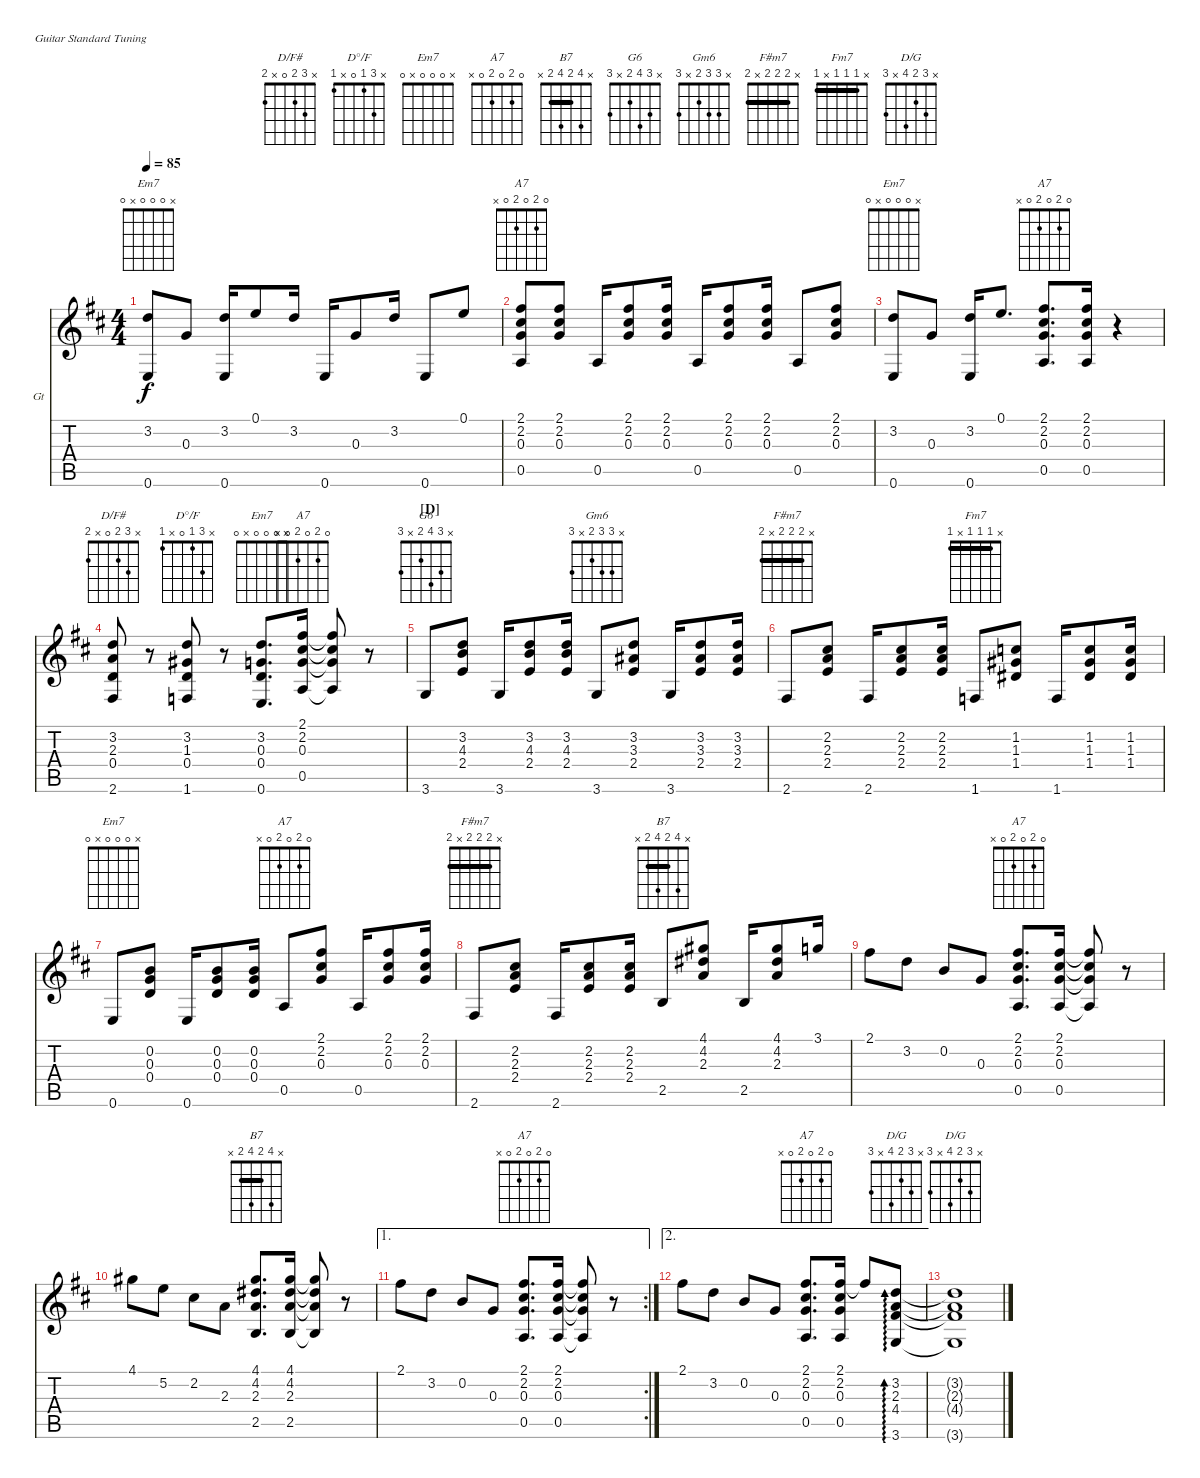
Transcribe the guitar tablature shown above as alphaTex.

\bracketExtendMode nobrackets
\firstSystemTrackNameOrientation horizontal
\otherSystemsTrackNameOrientation horizontal
\chordDiagramsInScore
\track ("Guitar" "Gt") {instrument acousticguitarsteel}
\staff {score tabs}
\tuning (E4 B3 G3 D3 A2 E2)
\chord ("D/F#" x 3 2 0 x 2)
\chord ("D°/F" x 3 1 0 x 1)
\chord ("Em7" x 3 0 0 x 0)
\chord ("A7" 0 2 0 2 0 x)
\chord ("B7" x 4 2 4 2 x) {barre 2}
\chord ("G6" x 3 4 2 x 3)
\chord ("Gm6" x 3 3 2 x 3)
\chord ("F#m7" x 2 2 2 x 2) {barre (2 2 2)}
\chord ("Fm7" x 1 1 1 x 1) {barre (1 1 1)}
\chord ("Em7" x 0 0 0 x 0)
\chord ("D/G" x 3 2 4 x 3)
\ts (4 4)
\tempo 85
\clef g2
\ks d
(3.2 0.6).8{ch "Em7" dy f} 0.3.8 (3.2 0.6).16 0.1.8 3.2.16 0.6.16 0.3.8 3.2.16 0.6.8 0.1.8 |
(2.1 2.2 0.3 0.5).8{ch "A7"} (2.1 2.2 0.3).8 0.5.16 (2.1 2.2 0.3).8 (2.1 2.2 0.3).16 0.5.16 (2.1 2.2 0.3).8 (2.1 2.2 0.3).16 0.5.8 (2.1 2.2 0.3).8 |
(3.2 0.6).8{ch "Em7"} 0.3.8 (3.2 0.6).16 0.1.8{d} (2.1 2.2 0.3 0.5).8{d ch "A7"} (2.1 2.2 0.3 0.5).16 r.4 |
(3.2 2.3 0.4 2.6).8{ch "D/F#"} r.8 (3.2 1.3 0.4 1.6).8{ch "D°/F"} r.8 (3.2 0.3 0.4 0.6).8{d ch "Em7"} (2.1 2.2 0.3 0.5).16{ch "A7"} (2.1{t} 2.2{t} 0.3{t} 0.5{t}).8 r.8 |
\section ("D" "")
3.6.8{ch "G6"} (3.2 4.3 2.4).8 3.6.16 (3.2 4.3 2.4).8 (3.2 4.3 2.4).16 3.6.8{ch "Gm6"} (3.2 3.3 2.4).8 3.6.16 (3.2 3.3 2.4).8 (3.2 3.3 2.4).16 |
2.6.8{ch "F#m7"} (2.2 2.3 2.4).8 2.6.16 (2.2 2.3 2.4).8 (2.2 2.3 2.4).16 1.6.8{ch "Fm7"} (1.2 1.3 1.4).8 1.6.16 (1.2 1.3 1.4).8 (1.2 1.3 1.4).16 |
0.6.8{ch "Em7"} (0.2 0.3 0.4).8 0.6.16 (0.2 0.3 0.4).8 (0.2 0.3 0.4).16 0.5.8{ch "A7"} (2.1 2.2 0.3).8 0.5.16 (2.1 2.2 0.3).8 (2.1 2.2 0.3).16 |
2.6.8{ch "F#m7"} (2.2 2.3 2.4).8 2.6.16 (2.2 2.3 2.4).8 (2.2 2.3 2.4).16 2.5.8{ch "B7"} (4.1 4.2 2.3).8 2.5.16 (4.1 4.2 2.3).8 3.1.16 |
2.1.8 3.2.8 0.2.8 0.3.8 (2.1 2.2 0.3 0.5).8{d ch "A7"} (2.1 2.2 0.3 0.5).16 (2.1{t} 2.2{t} 0.3{t} 0.5{t}).8 r.8 |
4.1.8 5.2.8 2.2.8 2.3.8 (4.1 4.2 2.3 2.5).8{d ch "B7"} (4.1 4.2 2.3 2.5).16 (4.1{t} 4.2{t} 2.3{t} 2.5{t}).8 r.8 |
\ae 1
\rc 2
2.1.8 3.2.8 0.2.8 0.3.8 (2.1 2.2 0.3 0.5).8{d ch "A7"} (2.1 2.2 0.3 0.5).16 (2.1{t} 2.2{t} 0.3{t} 0.5{t}).8 r.8 |
\ae 2
2.1.8 3.2.8 0.2.8 0.3.8 (2.1 2.2 0.3 0.5).8{d ch "A7"} (2.1 2.2 0.3 0.5).16 2.1{t}.8 (3.2 2.3 3.6 4.4).8{ad 0 ch "D/G"} |
(3.2{t} 2.3{t} 3.6{t} 4.4{t}).1{ch "D/G"}
